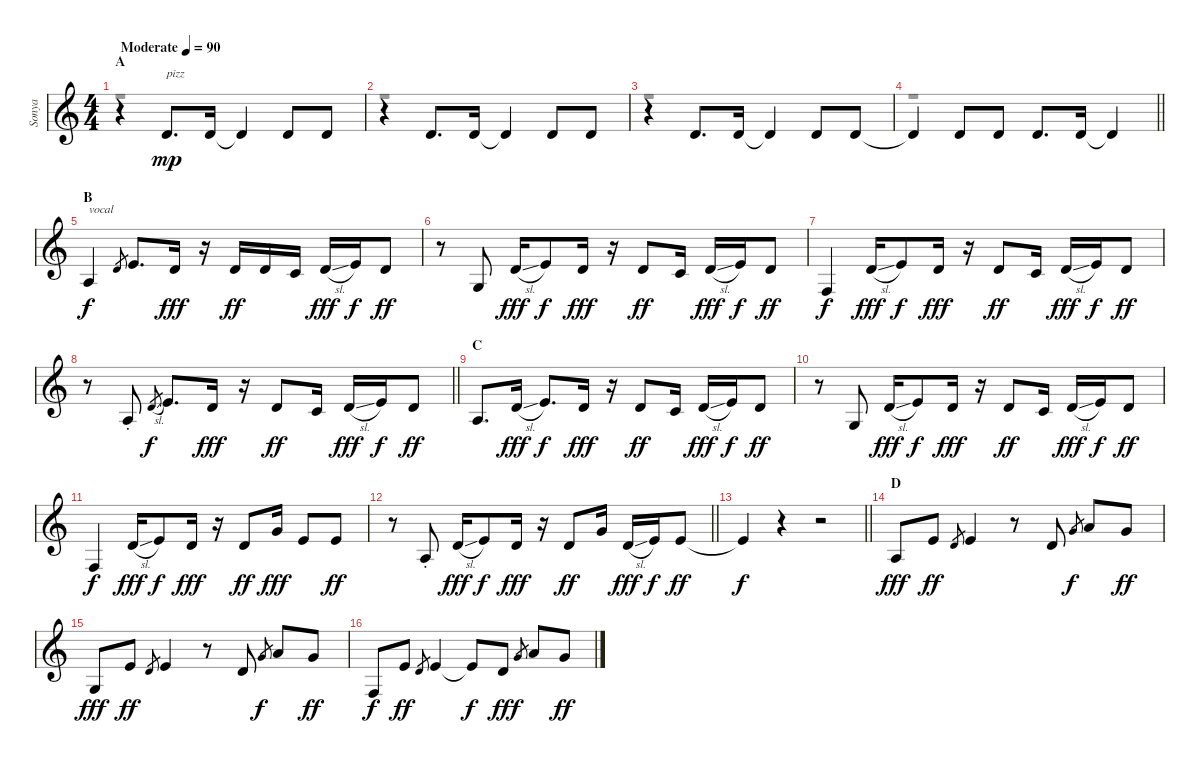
\track ("Sonya" "Sonya") {instrument violin}
\staff {score}
\tuning (E5 A4 D4 F3) {hide}
\voice
\ts (4 4)
\section ("" "A")
\tempo (90 "Moderate")
\clef g2
\ks c
r.4{dy mp instrument violin} 0.3.8{d txt "pizz"} 0.3.16 0.3{t}.4 0.3.8 0.3.8 |
r.4 0.3.8{d} 0.3.16 0.3{t}.4 0.3.8 0.3.8 |
r.4 0.3.8{d} 0.3.16 0.3{t}.4 0.3.8 0.3.8 |
\barLineRight lightlight
0.3{t}.4 0.3.8 0.3.8 0.3.8{d} 0.3.16 0.3{t}.4 |
\section ("" "B")
4.4.4{txt "vocal" dy f} 0.3.8{gr} 2.3.8{d} 0.3.16{dy fff} r.16 0.3.16{dy ff} 0.3.16 7.4.16 0.3{sl}.16{dy fff} 2.3.16{dy f} 0.3.8{dy ff} |
r.8 2.4.8 0.3{sl}.16{dy fff} 2.3.8{dy f} 0.3.16{dy fff} r.16 0.3.8{dy ff} 7.4.16 0.3{sl}.16{dy fff} 2.3.16{dy f} 0.3.8{dy ff} |
0.4.4{dy f} 0.3{sl}.16{dy fff} 2.3.8{dy f} 0.3.16{dy fff} r.16 0.3.8{dy ff} 7.4.16 0.3{sl}.16{dy fff} 2.3.16{dy f} 0.3.8{dy ff} |
\barLineRight lightlight
r.8 4.4{st}.8 0.3{sl}.8{gr dy f} 2.3.8{d} 0.3.16{dy fff} r.16 0.3.8{dy ff} 7.4.16 0.3{sl}.16{dy fff} 2.3.16{dy f} 0.3.8{dy ff} |
\section ("" "C")
4.4.8{d} 0.3{sl}.16{dy fff} 2.3.8{d dy f} 0.3.16{dy fff} r.16 0.3.8{dy ff} 7.4.16 0.3{sl}.16{dy fff} 2.3.16{dy f} 0.3.8{dy ff} |
r.8 2.4.8 0.3{sl}.16{dy fff} 2.3.8{dy f} 0.3.16{dy fff} r.16 0.3.8{dy ff} 7.4.16 0.3{sl}.16{dy fff} 2.3.16{dy f} 0.3.8{dy ff} |
0.4.4{dy f} 0.3{sl}.16{dy fff} 2.3.8{dy f} 0.3.16{dy fff} r.16 0.3.8{dy ff} 5.3.16{dy fff} 2.3.8 2.3.8{dy ff} |
\barLineRight lightlight
r.8 4.4{st}.8 0.3{sl}.16{dy fff} 2.3.8{dy f} 0.3.16{dy fff} r.16 0.3.8{dy ff} 5.3.16 0.3{sl}.16{dy fff} 2.3.16{dy f} 2.3.8{dy ff} |
\barLineRight lightlight
2.3{t}.4{dy f} r.4 r.2 |
\section ("" "D")
4.4.8{dy fff} 2.3.8{dy ff} 0.3.8{gr} 2.3.4 r.8 0.3.8 5.3.8{gr dy f} 7.3.8 5.3.8{dy ff} |
2.4.8{dy fff} 2.3.8{dy ff} 0.3.8{gr} 2.3.4 r.8 0.3.8 5.3.8{gr dy f} 7.3.8 5.3.8{dy ff} |
0.4.8{dy f} 2.3.8{dy ff} 0.3.8{gr} 2.3.4 2.3{t}.8{dy f} 0.3.8{dy ff} 5.3.8{gr dy f} 7.3.8 5.3.8{dy ff}
\voice
\clef g2
\ottava regular
\simile none
\ks c
r.1{dy f} |
r.1 |
r.1 |
\barLineRight lightlight
r.1 |
|
|
|
\barLineRight lightlight
|
|
|
|
\barLineRight lightlight
|
\barLineRight lightlight
|
|
|
